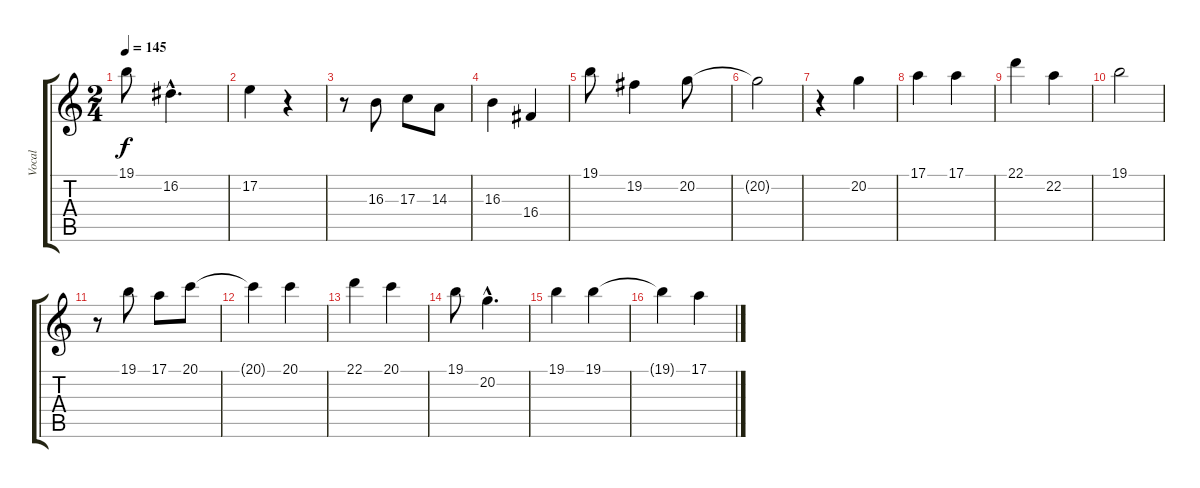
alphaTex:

\track ("Vocal" "Vocal") {instrument lead1square}
\staff {score tabs}
\tuning (E4 B3 G3 D3 A2 E2) {hide}
\ts (2 4)
\tempo 145
\clef g2
\ks c
19.1.8{dy f} 16.2{hac}.4{d} |
17.2.4 r.4 |
r.8 16.3.8 17.3.8 14.3.8 |
16.3.4 16.4.4 |
19.1.8 19.2.4 20.2.8 |
20.2{t}.2 |
r.4 20.2.4 |
17.1.4 17.1.4 |
22.1.4 22.2.4 |
19.1.2 |
r.8 19.1.8 17.1.8 20.1.8 |
20.1{t}.4 20.1.4 |
22.1.4 20.1.4 |
19.1.8 20.2{hac}.4{d} |
19.1.4 19.1.4 |
19.1{t}.4 17.1.4
